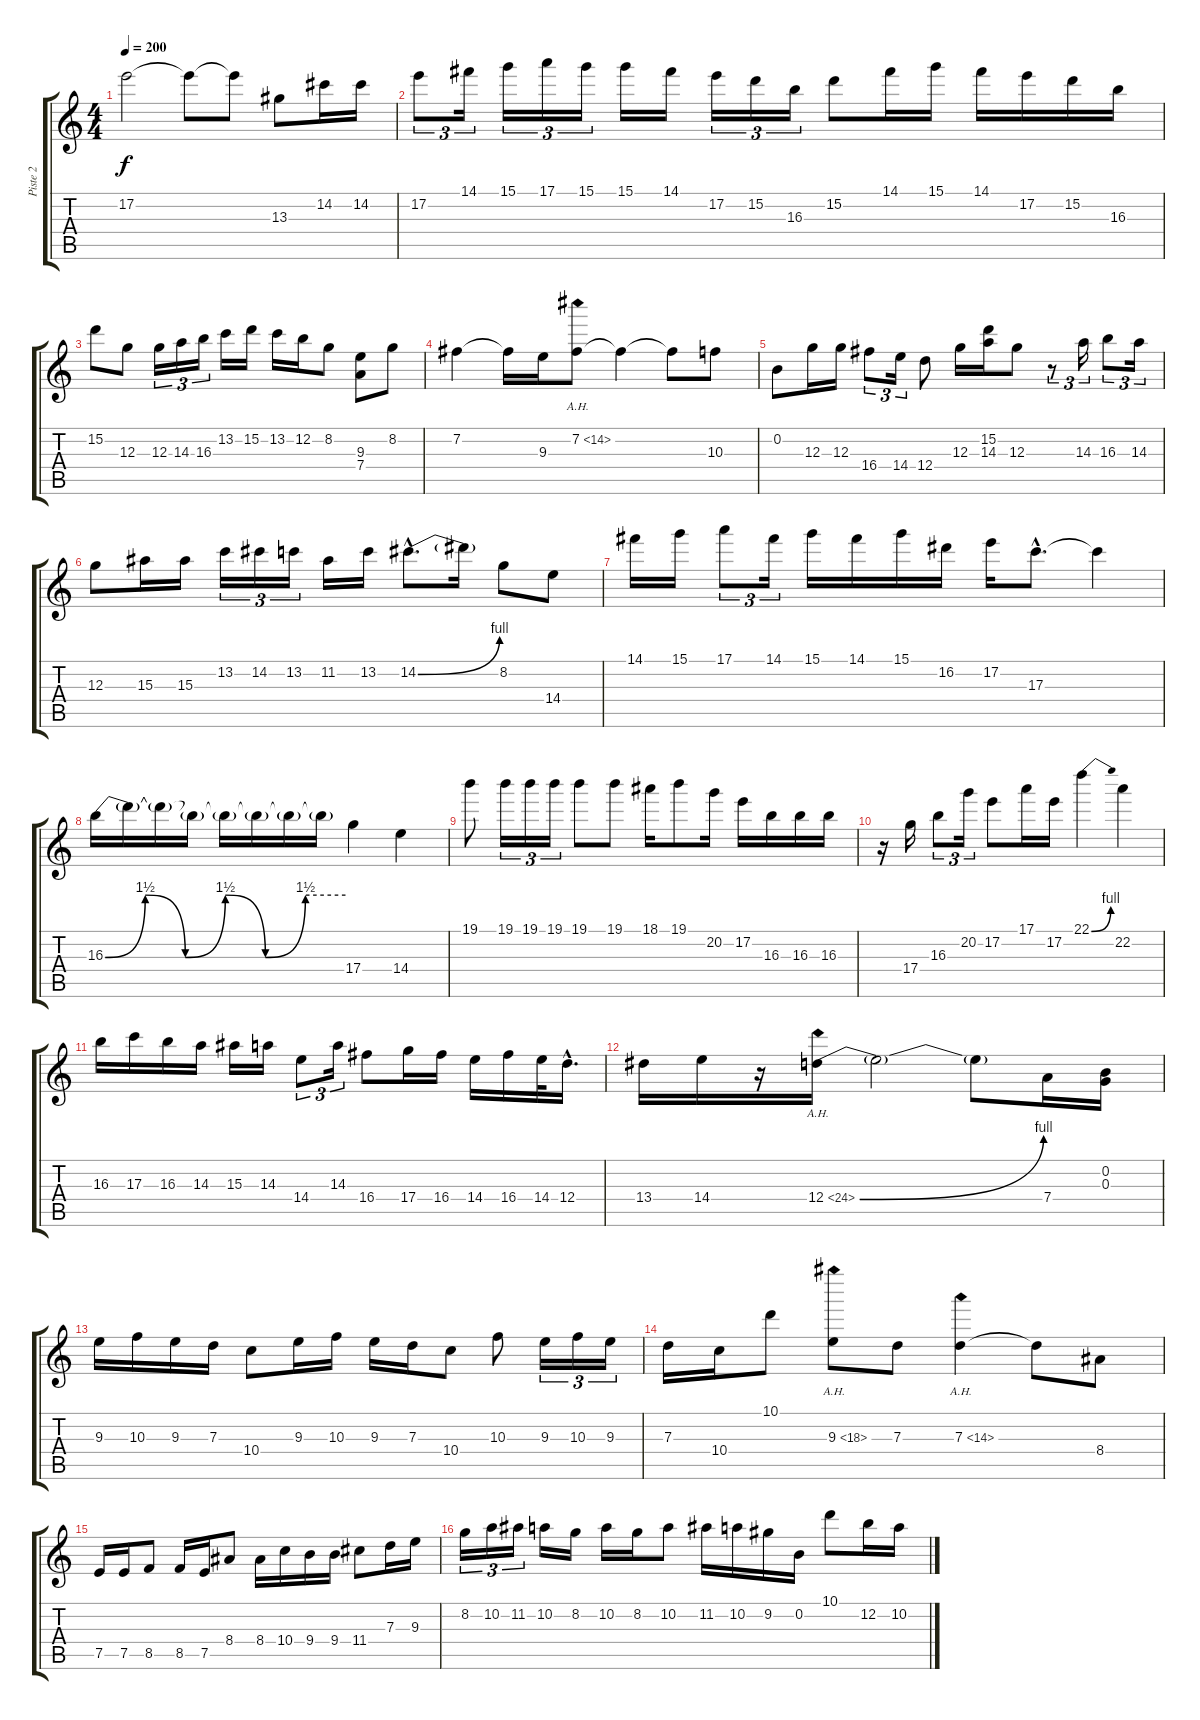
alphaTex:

\track ("Piste 2" "Piste 2") {instrument distortionguitar}
\staff {score tabs}
\tuning (E4 B3 G3 D3 A2 E2) {hide}
\ts (4 4)
\tempo 200
\clef g2
\ks c
17.2.2{dy f} 17.2{t}.8 17.2{t}.8 13.3.8 14.2.16 14.2.16 |
17.2.8{tu (3 2)} 14.1.16{tu (3 2)} 15.1.16{tu (3 2)} 17.1.16{tu (3 2)} 15.1.16{tu (3 2)} 15.1.16 14.1.16 17.2.16{tu (3 2)} 15.2.16{tu (3 2)} 16.3.16{tu (3 2)} 15.2.8 14.1.16 15.1.16 14.1.16 17.2.16 15.2.16 16.3.16 |
15.2.8 12.3.8 12.3.16{tu (3 2)} 14.3.16{tu (3 2)} 16.3.16{tu (3 2)} 13.2.16 15.2.16 13.2.16 12.2.16 8.2.8 (9.3 7.4).8 8.2.8 |
7.2.4 7.2{t}.16 9.3.16 7.2{ah 7}.8 7.2{t}.4 7.2{t}.8 10.3.8 |
0.2.8 12.3.16 12.3.16 16.4.8{tu (3 2)} 14.4.16{tu (3 2)} 12.4.8 12.3.16 (15.2 14.3).16 12.3.8 r.8{tu (3 2)} 14.3.16{tu (3 2)} 16.3.8{tu (3 2)} 14.3.16{tu (3 2)} |
12.3.8 15.3.16 15.3.16 13.2.16{tu (3 2)} 14.2.16{tu (3 2)} 13.2.16{tu (3 2)} 11.2.16 13.2.16 14.2{be (bend 0 0 60 4) hac}.8{d} 14.2{t}.16 8.2.8 14.4.8 |
14.1.16 15.1.16 17.1.8{tu (3 2)} 14.1.16{tu (3 2)} 15.1.16 14.1.16 15.1.16 16.2.16 17.2.16 17.3{hac}.8{d} 17.3{t}.4 |
16.3{be (custom 0 0 10 6 20 0 30 6 40 0 50 6 60 6)}.16 16.3{t}.16 16.3{t}.16 16.3{t}.16 16.3{t}.16 16.3{t}.16 16.3{t}.16 16.3{t}.16 17.4.4 14.4.4 |
19.1.8 19.1.16{tu (3 2)} 19.1.16{tu (3 2)} 19.1.16{tu (3 2)} 19.1.8 19.1.8 18.1.16 19.1.8 20.2.16 17.2.16 16.3.16 16.3.16 16.3.16 |
r.16 17.4.16 16.3.8{tu (3 2)} 20.2.16{tu (3 2)} 17.2.8 17.1.16 17.2.16 22.1{be (bend 0 0 60 4)}.4 22.2.4 |
16.3.16 17.3.16 16.3.16 14.3.16 15.3.16 14.3.16 14.4.8{tu (3 2)} 14.3.16{tu (3 2)} 16.4.8 17.4.16 16.4.16 14.4.16 16.4.16 14.4.32 12.4{hac}.16{d} |
13.4.16 14.4.16 r.16 12.4{be (bend 0 0 60 4) ah 12}.16 12.4{t}.2 12.4{t}.8 7.4.16 (0.2 0.3).16 |
9.3.16 10.3.16 9.3.16 7.3.16 10.4.8 9.3.16 10.3.16 9.3.16 7.3.16 10.4.8 10.3.8 9.3.16{tu (3 2)} 10.3.16{tu (3 2)} 9.3.16{tu (3 2)} |
7.3.16 10.4.16 10.1.8 9.3{ah 9}.8 7.3.8 7.3{ah 7}.4 7.3{t}.8 8.4.8 |
7.5.16 7.5.16 8.5.8 8.5.16 7.5.16 8.4.8 8.4.16 10.4.16 9.4.16 9.4.16 11.4.8 7.3.16 9.3.16 |
8.2.16{tu (3 2)} 10.2.16{tu (3 2)} 11.2.16{tu (3 2)} 10.2.16 8.2.16 10.2.16 8.2.16 10.2.8 11.2.16 10.2.16 9.2.16 0.2.16 10.1.8 12.2.16 10.2.16
